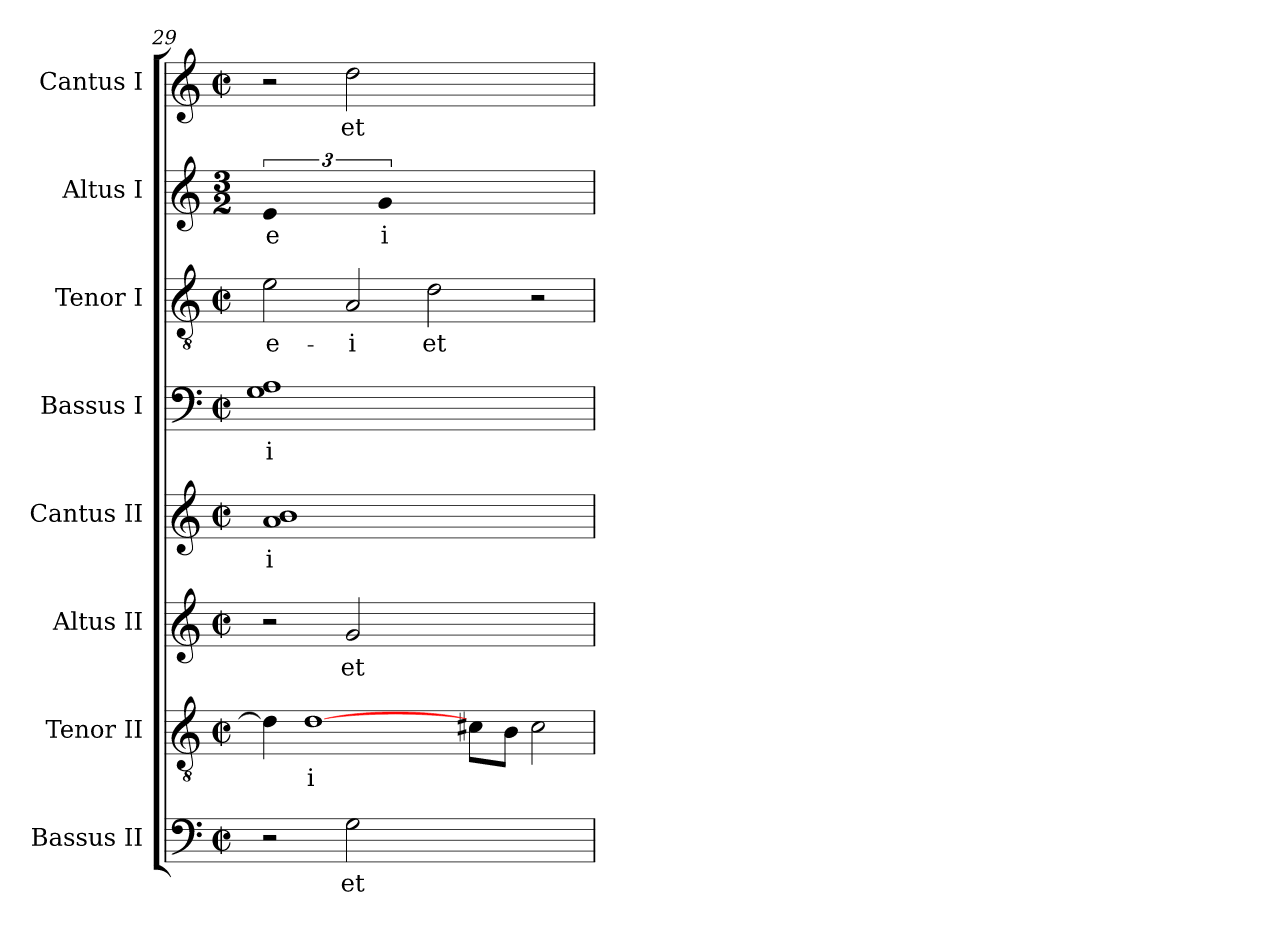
**kern	**text	**kern	**text	**kern	**text	**kern	**text	**kern	**text	**kern	**text	**kern	**text	**kern	**text
*part8	*part8	*part7	*part7	*part6	*part6	*part5	*part5	*part4	*part4	*part3	*part3	*part2	*part2	*part1	*part1
*staff8	*staff8	*staff7	*staff7	*staff6	*staff6	*staff5	*staff5	*staff4	*staff4	*staff3	*staff3	*staff2	*staff2	*staff1	*staff1
*I"Bassus II	*	*I"Tenor II	*	*I"Altus II	*	*I"Cantus II	*	*I"Bassus I	*	*I"Tenor I	*	*I"Altus I	*	*I"Cantus I	*
*clefF4	*	*clefGv2	*	*clefG2	*	*clefG2	*	*clefF4	*	*clefGv2	*	*clefG2	*	*clefG2	*
*M2/2	*	*M2/2	*	*M2/2	*	*M2/2	*	*M2/2	*	*M2/2	*	*M3/2	*	*M2/2	*
*met(c|)	*	*met(c|)	*	*met(c|)	*	*met(c|)	*	*met(c|)	*	*met(c|)	*	*	*	*met(c|)	*
=29	=29	=29	=29	=29	=29	=29	=29	=29	=29	=29	=29	=29	=29	=29	=29
!	!	!	!	!	!	!	!LO:LY:b:cj	!	!LO:LY:b:cj	!	!LO:LY:b:cj	!LO:N:vis=1	!LO:LY:b:cj	!	!
2r	.	4d\]	.	2r	.	1a 1b	i	1A 1G	-i	2e\	e-	3%2e	e	2r	.
!	!	!	!LO:LY:b:rj	!	!	!	!	!	!	!	!	!	!	!	!
.	.	[>1d	-i	.	.	.	.	.	.	.	.	.	.	.	.
!	!LO:LY:b:cj	!	!	!	!LO:LY:b:cj	!	!	!	!	!	!LO:LY:b:cj	!	!	!	!LO:LY:b:cj
2G\	et	.	.	2g/	et	.	.	.	.	2A/	-i	.	.	2dd\	et
!	!	!	!	!	!	!	!	!	!	!	!	!LO:N:vis=1	!LO:LY:b:cj	!	!
.	.	.	.	.	.	.	.	.	.	.	.	3%2g	i	.	.
!	!	!	!	!	!	!	!	!	!	!	!LO:LY:b:cj	!	!	!	!
1ryy	.	.	.	1ryy	.	1ryy	.	1ryy	.	2d\	et	.	.	1ryy	.
.	.	8c#\L	.	.	.	.	.	.	.	.	.	.	.	.	.
.	.	.	.	.	.	.	.	.	.	.	.	3%2ryy	.	.	.
.	.	8B\J	.	.	.	.	.	.	.	.	.	.	.	.	.
.	.	2c#\	.	.	.	.	.	.	.	2r	.	.	.	.	.
=	=	=	=	=	=	=	=	=	=	=	=	=	=	=	=
*-	*-	*-	*-	*-	*-	*-	*-	*-	*-	*-	*-	*-	*-	*-	*-
